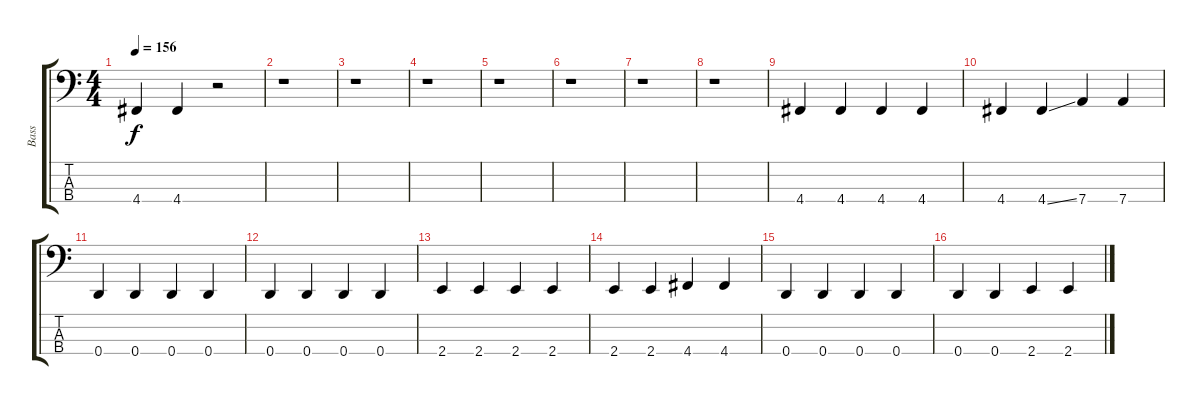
\track ("Bass" "Bass") {instrument electricbassfinger}
\staff {score tabs}
\tuning (G2 D2 A1 D1) {hide}
\ts (4 4)
\tempo 156
\clef f4
\ks c
4.4.4{dy f} 4.4.4 r.2 |
r.1 |
r.1 |
r.1 |
r.1 |
r.1 |
r.1 |
r.1 |
4.4.4 4.4.4 4.4.4 4.4.4 |
4.4.4 4.4{ss}.4 7.4.4 7.4.4 |
0.4.4 0.4.4 0.4.4 0.4.4 |
0.4.4 0.4.4 0.4.4 0.4.4 |
2.4.4 2.4.4 2.4.4 2.4.4 |
2.4.4 2.4.4 4.4.4 4.4.4 |
0.4.4 0.4.4 0.4.4 0.4.4 |
0.4.4 0.4.4 2.4.4 2.4.4
